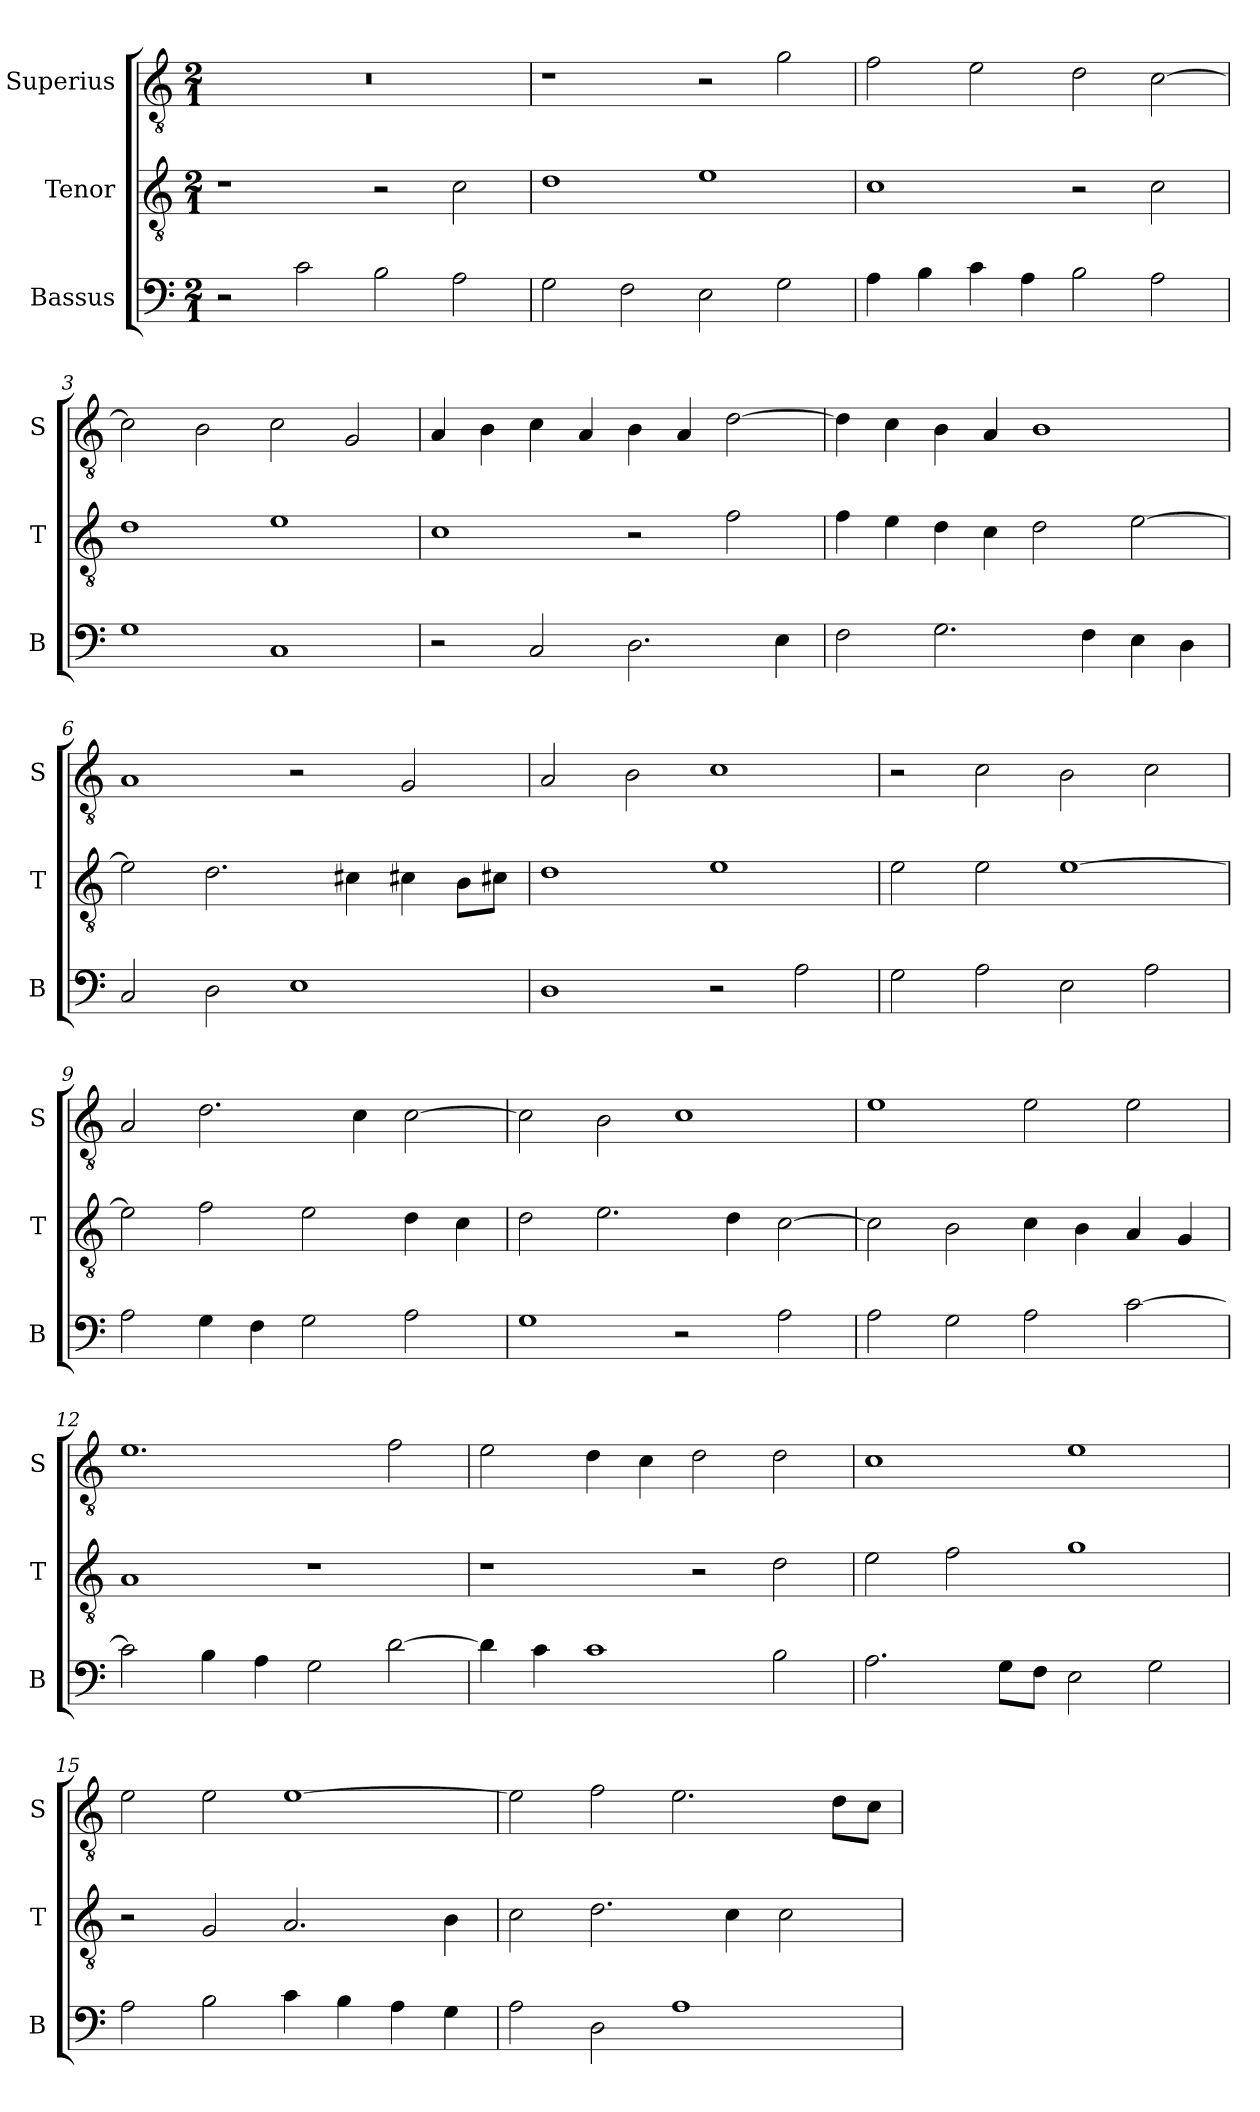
**kern	**kern	**kern
*part3	*part2	*part1
*staff3	*staff2	*staff1
*I"Bassus	*I"Tenor	*I"Superius
*I'B	*I'T	*I'S
*clefF4	*clefGv2	*clefGv2
*k[]	*k[]	*k[]
*C:	*C:	*C:
*M2/1	*M2/1	*M2/1
=	=	=
2r	1r	0r
2c	.	.
2B	2r	.
2A	2c	.
=1	=1	=1
2G	1d	1r
2F	.	.
2E	1e	2r
2G	.	2g
=2	=2	=2
4A	1c	2f
4B	.	.
4c	.	2e
4A	.	.
2B	2r	2d
2A	2c	[2c
=3	=3	=3
1G	1d	2c]
.	.	2B
1C	1e	2c
.	.	2G
=4	=4	=4
2r	1c	4A
.	.	4B
2C	.	4c
.	.	4A
2.D	2r	4B
.	.	4A
.	2f	[2d
4E	.	.
=5	=5	=5
2F	4f	4d]
.	4e	4c
2.G	4d	4B
.	4c	4A
.	2d	1B
4F	.	.
4E	[2e	.
4D	.	.
=6	=6	=6
2C	2e]	1A
2D	2.d	.
1E	.	2r
.	4c#X	.
.	4c#X	2G
.	8BL	.
.	8c#XJ	.
=7	=7	=7
1D	1d	2A
.	.	2B
2r	1e	1c
2A	.	.
=8	=8	=8
2G	2e	2r
2A	2e	2c
2E	[1e	2B
2A	.	2c
=9	=9	=9
2A	2e]	2A
4G	2f	2.d
4F	.	.
2G	2e	.
.	.	4c
2A	4d	[2c
.	4c	.
=10	=10	=10
1G	2d	2c]
.	2.e	2B
2r	.	1c
.	4d	.
2A	[2c	.
=11	=11	=11
2A	2c]	1e
2G	2B	.
2A	4c	2e
.	4B	.
[2c	4A	2e
.	4G	.
=12	=12	=12
2c]	1A	1.e
4B	.	.
4A	.	.
2G	1r	.
[2d	.	2f
=13	=13	=13
4d]	1r	2e
4c	.	.
1c	.	4d
.	.	4c
.	2r	2d
2B	2d	2d
=14	=14	=14
2.A	2e	1c
.	2f	.
8GL	.	.
8FJ	.	.
2E	1g	1e
2G	.	.
=15	=15	=15
2A	2r	2e
2B	2G	2e
4c	2.A	[1e
4B	.	.
4A	.	.
4G	4B	.
=16	=16	=16
2A	2c	2e]
2D	2.d	2f
1A	.	2.e
.	4c	.
.	2c	.
.	.	8dL
.	.	8cJ
=	=	=
*-	*-	*-
